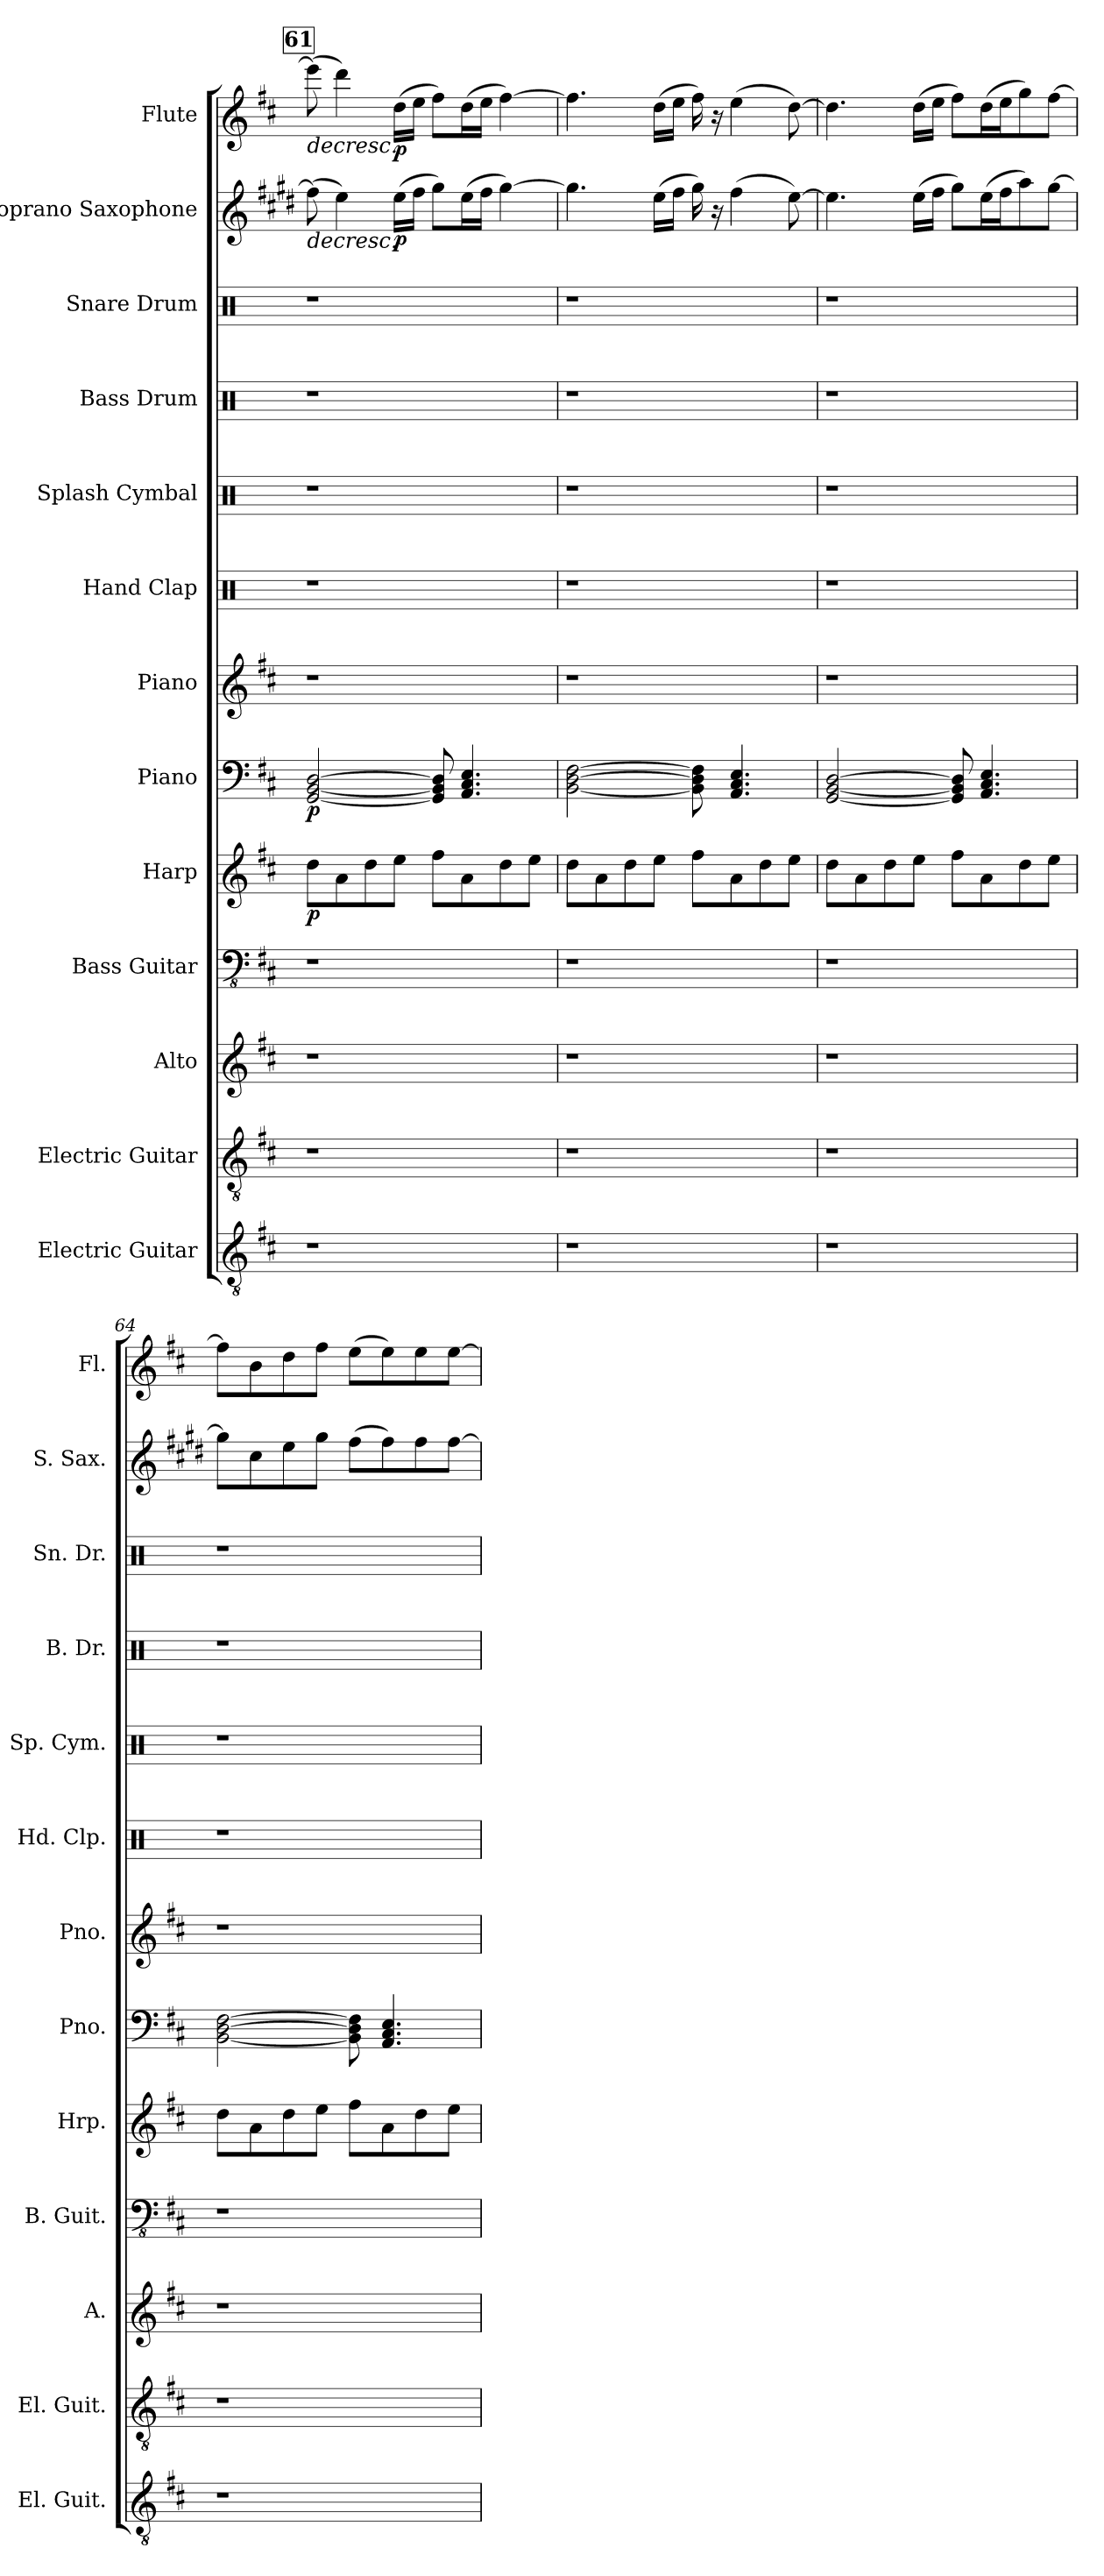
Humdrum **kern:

**kern	**kern	**kern	**kern	**kern	**dynam	**kern	**dynam	**kern	**kern	**kern	**kern	**kern	**kern	**dynam	**kern	**dynam
*part13	*part12	*part11	*part10	*part9	*part9	*part8	*part8	*part7	*part6	*part5	*part4	*part3	*part2	*part2	*part1	*part1
*staff13	*staff12	*staff11	*staff10	*staff9	*staff9	*staff8	*staff8	*staff7	*staff6	*staff5	*staff4	*staff3	*staff2	*staff2	*staff1	*staff1
*I"Electric Guitar	*I"Electric Guitar	*I"Alto	*I"Bass Guitar	*I"Harp	*	*I"Piano	*	*I"Piano	*I"Hand Clap	*I"Splash Cymbal	*I"Bass Drum	*I"Snare Drum	*I"Soprano Saxophone	*	*I"Flute	*
*I'El. Guit.	*I'El. Guit.	*I'A.	*I'B. Guit.	*I'Hrp.	*	*I'Pno.	*	*I'Pno.	*I'Hd. Clp.	*I'Sp. Cym.	*I'B. Dr.	*I'Sn. Dr.	*I'S. Sax.	*	*I'Fl.	*
!!LO:PB:g=z
*clefGv2	*clefGv2	*clefG2	*clefFv4	*clefG2	*	*clefF4	*	*clefG2	*clefX	*clefX	*clefX	*clefX	*clefG2	*	*clefG2	*
*	*	*	*	*	*	*	*	*	*	*	*	*	*ITrd1c2	*	*	*
*k[f#c#]	*k[f#c#]	*k[f#c#]	*k[f#c#]	*k[f#c#]	*	*k[f#c#]	*	*k[f#c#]	*k[]	*k[]	*k[]	*k[]	*k[f#c#]	*	*k[f#c#]	*
!!LO:REH:place=s1:a:B:fs=14:t=61
=61	=61	=61	=61	=61	=61	=61	=61	=61	=61	=61	=61	=61	=61	=61	=61	=61
!	!	!	!	!	!LO:DY:b	!	!LO:DY:b	!	!	!	!	!	!	!LO:HP:b	!	!LO:HP:b
1r	1r	1r	1r	8dd\L	p	[2GG/ [2BB/ [2D/	p	1r	1r	1r	1r	1r	(8ee\]	>	(8eee\]	>
.	.	.	.	8a\	.	.	.	.	.	.	.	.	4dd\)	.	4ddd\)	.
.	.	.	.	8dd\	.	.	.	.	.	.	.	.	.	.	.	.
!	!	!	!	!	!	!	!	!	!	!	!	!	!	!LO:DY:b	!	!LO:DY:b
.	.	.	.	8ee\J	.	.	.	.	.	.	.	.	(16dd\LL	p	(16dd\LL	p
.	.	.	.	.	.	.	.	.	.	.	.	.	16ee\JJ	.	16ee\JJ	.
.	.	.	.	8ff#\L	.	8GG/] 8BB/] 8D/]	.	.	.	.	.	.	8ff#\L)	.	8ff#\L)	.
.	.	.	.	8a\	.	4.AA/ 4.C#/ 4.E/	.	.	.	.	.	.	(16dd\L	.	(16dd\L	.
.	.	.	.	.	.	.	.	.	.	.	.	.	16ee\JJ	.	16ee\JJ	.
.	.	.	.	8dd\	.	.	.	.	.	.	.	.	[4ff#\)	.	[4ff#\)	.
.	.	.	.	8ee\J	.	.	.	.	.	.	.	.	.	.	.	.
.	.	.	.	.	.	.	.	.	.	.	.	.	.	]	.	]
=62	=62	=62	=62	=62	=62	=62	=62	=62	=62	=62	=62	=62	=62	=62	=62	=62
1r	1r	1r	1r	8dd\L	.	[2BB\ [2D\ [2F#\	.	1r	1r	1r	1r	1r	4.ff#\]	.	4.ff#\]	.
.	.	.	.	8a\	.	.	.	.	.	.	.	.	.	.	.	.
.	.	.	.	8dd\	.	.	.	.	.	.	.	.	.	.	.	.
.	.	.	.	8ee\J	.	.	.	.	.	.	.	.	(16dd\LL	.	(16dd\LL	.
.	.	.	.	.	.	.	.	.	.	.	.	.	16ee\JJ	.	16ee\JJ	.
.	.	.	.	8ff#\L	.	8BB\] 8D\] 8F#\]	.	.	.	.	.	.	16ff#\)	.	16ff#\)	.
.	.	.	.	.	.	.	.	.	.	.	.	.	16r	.	16r	.
.	.	.	.	8a\	.	4.AA/ 4.C#/ 4.E/	.	.	.	.	.	.	(4ee\	.	(4ee\	.
.	.	.	.	8dd\	.	.	.	.	.	.	.	.	.	.	.	.
.	.	.	.	8ee\J	.	.	.	.	.	.	.	.	[8dd\)	.	[8dd\)	.
=63	=63	=63	=63	=63	=63	=63	=63	=63	=63	=63	=63	=63	=63	=63	=63	=63
1r	1r	1r	1r	8dd\L	.	[2GG/ [2BB/ [2D/	.	1r	1r	1r	1r	1r	4.dd\]	.	4.dd\]	.
.	.	.	.	8a\	.	.	.	.	.	.	.	.	.	.	.	.
.	.	.	.	8dd\	.	.	.	.	.	.	.	.	.	.	.	.
.	.	.	.	8ee\J	.	.	.	.	.	.	.	.	(16dd\LL	.	(16dd\LL	.
.	.	.	.	.	.	.	.	.	.	.	.	.	16ee\JJ	.	16ee\JJ	.
.	.	.	.	8ff#\L	.	8GG/] 8BB/] 8D/]	.	.	.	.	.	.	8ff#\L)	.	8ff#\L)	.
.	.	.	.	8a\	.	4.AA/ 4.C#/ 4.E/	.	.	.	.	.	.	(16dd\L	.	(16dd\L	.
.	.	.	.	.	.	.	.	.	.	.	.	.	16ee\J	.	16ee\J	.
.	.	.	.	8dd\	.	.	.	.	.	.	.	.	8gg\)	.	8gg\)	.
.	.	.	.	8ee\J	.	.	.	.	.	.	.	.	[8ff#\J	.	[8ff#\J	.
=64	=64	=64	=64	=64	=64	=64	=64	=64	=64	=64	=64	=64	=64	=64	=64	=64
1r	1r	1r	1r	8dd\L	.	[2BB\ [2D\ [2F#\	.	1r	1r	1r	1r	1r	8ff#\L]	.	8ff#\L]	.
.	.	.	.	8a\	.	.	.	.	.	.	.	.	8b\	.	8b\	.
.	.	.	.	8dd\	.	.	.	.	.	.	.	.	8dd\	.	8dd\	.
.	.	.	.	8ee\J	.	.	.	.	.	.	.	.	8ff#\J	.	8ff#\J	.
.	.	.	.	8ff#\L	.	8BB\] 8D\] 8F#\]	.	.	.	.	.	.	(8ee\L	.	(8ee\L	.
.	.	.	.	8a\	.	4.AA/ 4.C#/ 4.E/	.	.	.	.	.	.	8ee\)	.	8ee\)	.
.	.	.	.	8dd\	.	.	.	.	.	.	.	.	8ee\	.	8ee\	.
.	.	.	.	8ee\J	.	.	.	.	.	.	.	.	[8ee\J	.	[8ee\J	.
=	=	=	=	=	=	=	=	=	=	=	=	=	=	=	=	=
*-	*-	*-	*-	*-	*-	*-	*-	*-	*-	*-	*-	*-	*-	*-	*-	*-
